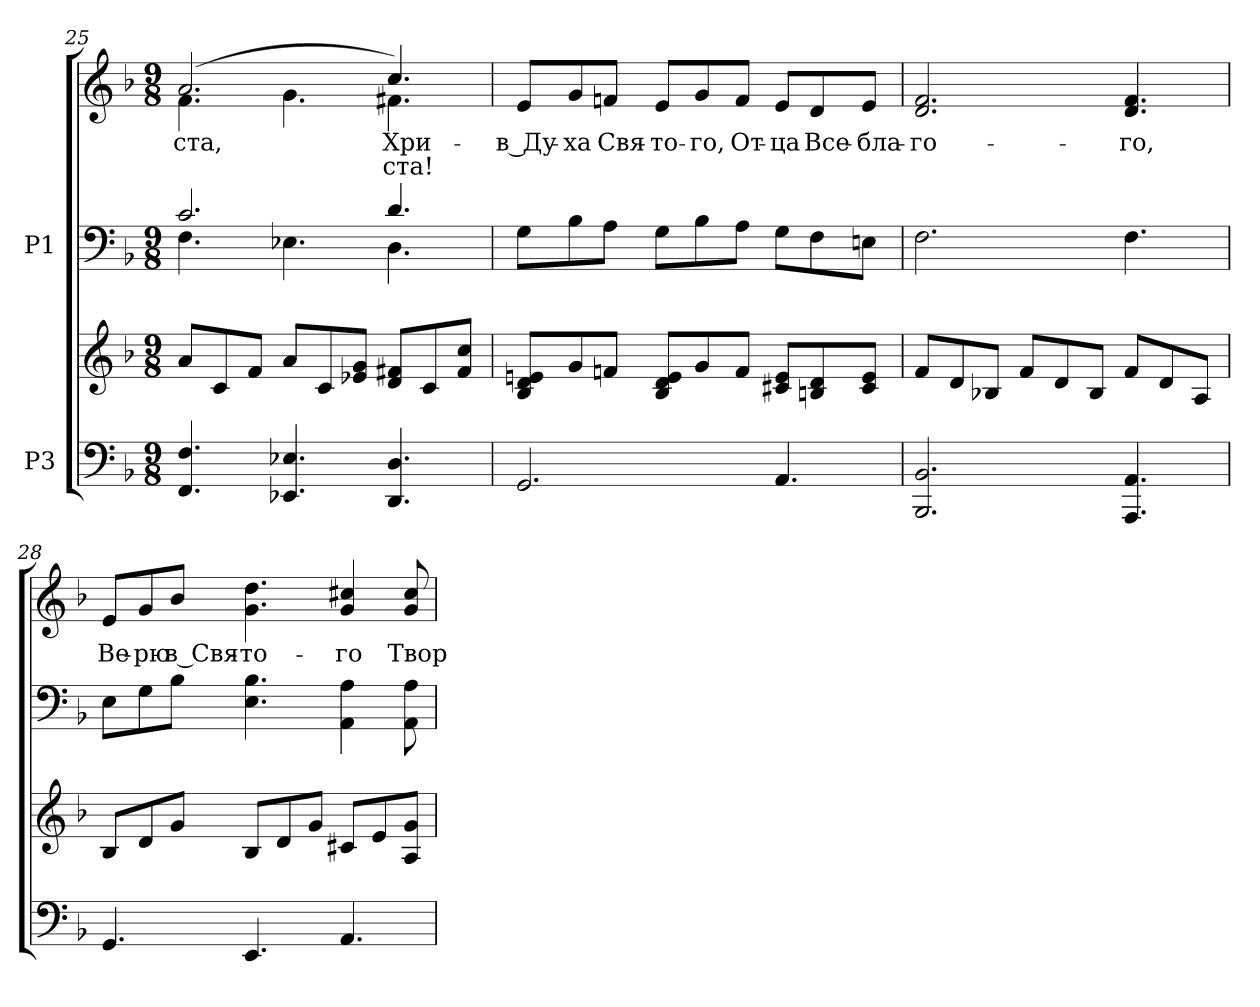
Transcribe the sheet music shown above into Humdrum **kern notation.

**kern	**kern	**kern	**kern	**text	**text
*part2	*part2	*part1	*part1	*part1	*part1
*staff4	*staff3	*staff2	*staff1	*staff1	*staff1
*I"P3	*	*I"P1	*	*	*
!!LO:LB:g=z
*clefF4	*clefG2	*clefF4	*clefG2	*	*
*k[b-]	*k[b-]	*k[b-]	*k[b-]	*	*
*d:	*d:	*d:	*d:	*	*
*M9/8	*M9/8	*M9/8	*M9/8	*	*
=25	=25	=25	=25	=25	=25
*	*	*^	*	*	*
!	!	!	!	!	!LO:LY:b:color=#000000	!
*	*	*	*	*^	*	*
4.FFi/ 4.Fi	8ai/L	2.ci/	4.Fi\	(2.ai/	4.fi\	-ста,	.
.	8ci/	.	.	.	.	.	.
.	8fi/J	.	.	.	.	.	.
4.EE-Xi/ 4.E-Xi	8ai/L	.	4.E-Xi\	.	4.gi\	.	.
.	8ci/	.	.	.	.	.	.
.	8e-Xi/ 8giJ	.	.	.	.	.	.
!	!	!	!	!	!	!LO:LY:b:color=#000000	!LO:LY:b:color=#000000
4.DDi/ 4.Di	8di/ 8f#XiL	4.di/	4.Di\	4.cci/)	4.f#Xi\	Хри-	-ста!
.	8ci/	.	.	.	.	.	.
.	8f#i/ 8cciJ	.	.	.	.	.	.
*	*	*v	*v	*	*	*	*
*	*	*	*v	*v	*	*
=26	=26	=26	=26	=26	=26
!	!	!	!	!LO:LY:b:color=#000000	!
2.GGi/	8B-i/ 8di 8eniL	8Gi\L	8ei/L	в Ду-	.
!	!	!	!	!LO:LY:b:color=#000000	!
.	8gi/	8B-i\	8gi/	-ха	.
!	!	!	!	!LO:LY:b:color=#000000	!
.	8fni/J	8Ai\J	8fni/J	Свя-	.
!	!	!	!	!LO:LY:b:color=#000000	!
.	8B-i/ 8di 8eiL	8Gi\L	8ei/L	-то-	.
!	!	!	!	!LO:LY:b:color=#000000	!
.	8gi/	8B-i\	8gi/	-го,	.
!	!	!	!	!LO:LY:b:color=#000000	!
.	8fi/J	8Ai\J	8fi/J	От-	.
!	!	!	!	!LO:LY:b:color=#000000	!
4.AAi/	8c#Xi/ 8eiL	8Gi\L	8ei/L	-ца	.
!	!	!	!	!LO:LY:b:color=#000000	!
.	8Bni/ 8di	8Fi\	8di/	Все-	.
!	!	!	!	!LO:LY:b:color=#000000	!
.	8c#i/ 8eiJ	8Eni\J	8ei/J	-бла-	.
=27	=27	=27	=27	=27	=27
!	!	!	!	!LO:LY:b:color=#000000	!
2.BBB-i/ 2.BB-i	8fi/L	2.Fi\	2.di/ 2.fi	-го-	.
.	8di/	.	.	.	.
.	8B-Xi/J	.	.	.	.
.	8fi/L	.	.	.	.
.	8di/	.	.	.	.
.	8B-i/J	.	.	.	.
!	!	!	!	!LO:LY:b:color=#000000	!
4.AAAi/ 4.AAi	8fi/L	4.Fi\	4.di/ 4.fi	-го,	.
.	8di/	.	.	.	.
.	8Ai/J	.	.	.	.
!!LO:PB:g=z
=28	=28	=28	=28	=28	=28
!	!	!	!	!LO:LY:b:color=#000000	!
4.GGi/	8B-i/L	8Ei\L	8ei/L	Ве-	.
!	!	!	!	!LO:LY:b:color=#000000	!
.	8di/	8Gi\	8gi/	-рю	.
!	!	!	!	!LO:LY:b:color=#000000	!
.	8gi/J	8B-i\J	8b-i/J	в Свя-	.
!	!	!	!	!LO:LY:b:color=#000000	!
4.EEi/	8B-i/L	4.Ei\ 4.B-i	4.gi\ 4.ddi	-то-	.
.	8di/	.	.	.	.
.	8gi/J	.	.	.	.
!	!	!	!	!LO:LY:b:color=#000000	!
4.AAi/	8c#Xi/L	4AAi\ 4Ai	4gi/ 4cc#Xi	-го	.
.	8ei/	.	.	.	.
!	!	!	!	!LO:LY:b:color=#000000	!
.	8Ai/ 8giJ	8AAi\ 8Ai	8gi/ 8cc#i	Твор-	.
=	=	=	=	=	=
*-	*-	*-	*-	*-	*-
